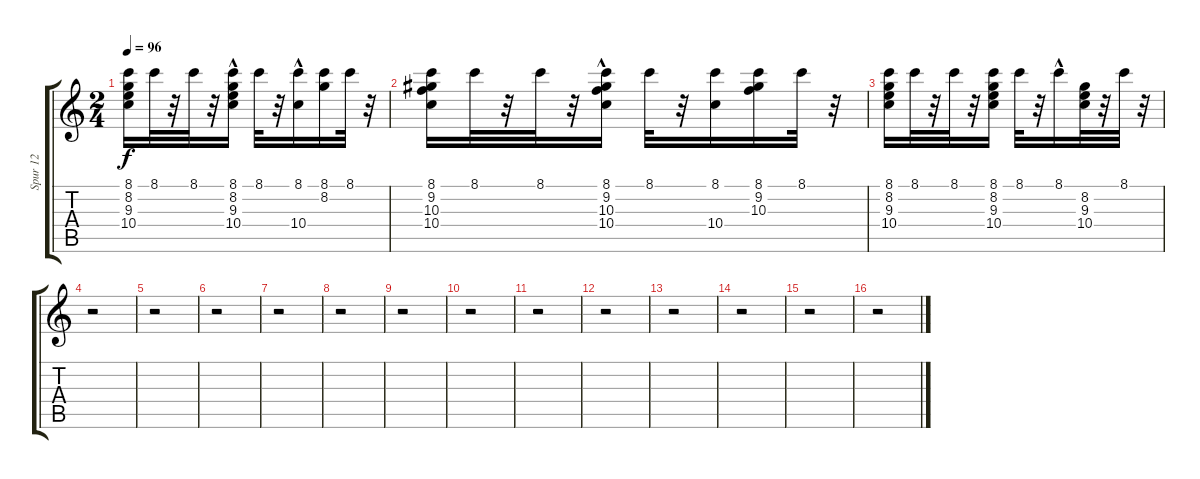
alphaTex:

\track ("Spur 12" "Spur 12") {instrument acousticguitarnylon}
\staff {score tabs}
\tuning (E4 B3 G3 D3 A2 E2) {hide}
\ts (2 4)
\tempo 96
\clef g2
\ks c
(8.1 8.2 9.3 10.4).16{dy f} 8.1.32 r.32 8.1.32 r.32 (8.1 8.2 9.3 10.4{hac}).16 8.1.32 r.32 (8.1 10.4{hac}).16 (8.1 8.2).16 8.1.32 r.32 |
(8.1 9.2 10.3 10.4).16 8.1.32 r.32 8.1.32 r.32 (8.1 9.2 10.3 10.4{hac}).16 8.1.32 r.32 (8.1 10.4).16 (8.1 9.2 10.3).16 8.1.32 r.32 |
(8.1 8.2 9.3 10.4).16 8.1.32 r.32 8.1.32 r.32 (8.1 8.2 9.3 10.4).16 8.1.32 r.32 8.1{hac}.16 (8.2 9.3 10.4).32 r.32 8.1.32 r.32 |
r.2 |
r.2 |
r.2 |
r.2 |
r.2 |
r.2 |
r.2 |
r.2 |
r.2 |
r.2 |
r.2 |
r.2 |
r.2
